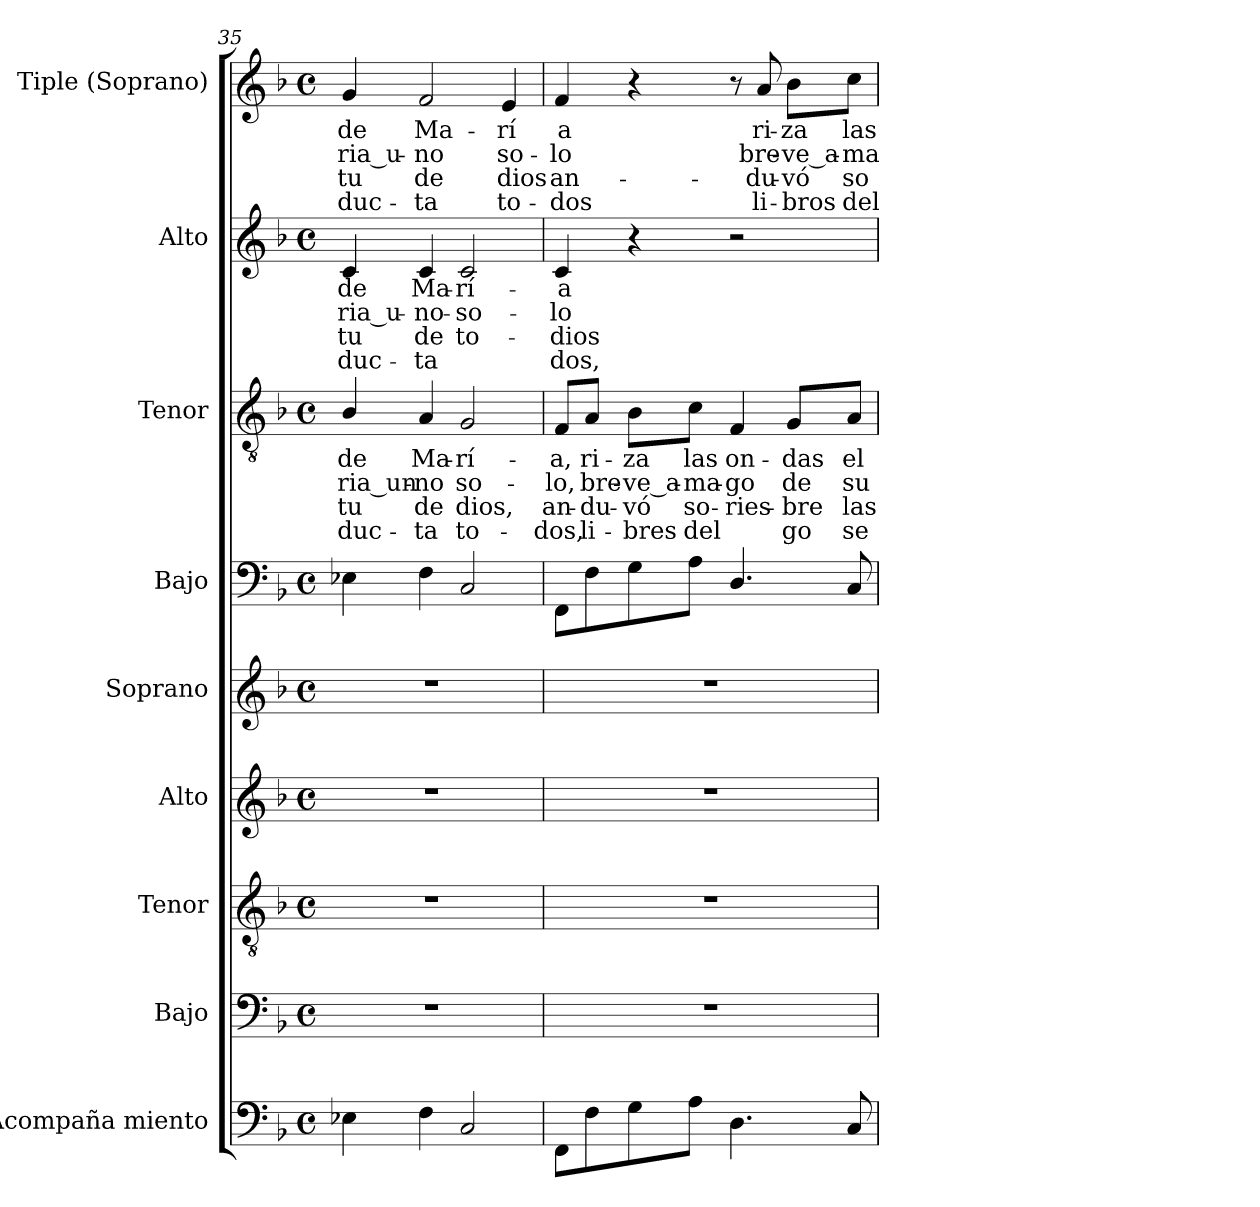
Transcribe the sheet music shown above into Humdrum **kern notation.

**kern	**kern	**kern	**kern	**kern	**kern	**kern	**text	**text	**text	**text	**kern	**text	**text	**text	**text	**kern	**text	**text	**text	**text
*part9	*part8	*part7	*part6	*part5	*part4	*part3	*part3	*part3	*part3	*part3	*part2	*part2	*part2	*part2	*part2	*part1	*part1	*part1	*part1	*part1
*staff9	*staff8	*staff7	*staff6	*staff5	*staff4	*staff3	*staff3	*staff3	*staff3	*staff3	*staff2	*staff2	*staff2	*staff2	*staff2	*staff1	*staff1	*staff1	*staff1	*staff1
*I"Acompaña miento	*I"Bajo	*I"Tenor	*I"Alto	*I"Soprano	*I"Bajo	*I"Tenor	*	*	*	*	*I"Alto	*	*	*	*	*I"Tiple (Soprano)	*	*	*	*
*I'Ac.	*I'B.	*I'T.	*I'A.	*I'S.	*I'B.	*I'T.	*	*	*	*	*I'A.	*	*	*	*	*I'S.	*	*	*	*
!!LO:PB:g=z
*clefF4	*clefF4	*clefGv2	*clefG2	*clefG2	*clefF4	*clefGv2	*	*	*	*	*clefG2	*	*	*	*	*clefG2	*	*	*	*
*	*	*ITrd7c12	*	*	*	*ITrd7c12	*	*	*	*	*	*	*	*	*	*	*	*	*	*
*k[b-]	*k[b-]	*k[b-]	*k[b-]	*k[b-]	*k[b-]	*k[b-]	*	*	*	*	*k[b-]	*	*	*	*	*k[b-]	*	*	*	*
*F:	*F:	*F:	*F:	*F:	*F:	*F:	*	*	*	*	*F:	*	*	*	*	*F:	*	*	*	*
*M4/4	*M4/4	*M4/4	*M4/4	*M4/4	*M4/4	*M4/4	*	*	*	*	*M4/4	*	*	*	*	*M4/4	*	*	*	*
*met(c)	*met(c)	*met(c)	*met(c)	*met(c)	*met(c)	*met(c)	*	*	*	*	*met(c)	*	*	*	*	*met(c)	*	*	*	*
=35	=35	=35	=35	=35	=35	=35	=35	=35	=35	=35	=35	=35	=35	=35	=35	=35	=35	=35	=35	=35
!	!	!	!	!	!	!	!LO:LY:b:color=#000000	!LO:LY:b:color=#000000	!LO:LY:b:color=#000000	!LO:LY:b:color=#000000	!	!	!	!	!	!	!	!	!	!
!	!	!	!	!	!	!	!	!	!	!	!	!LO:LY:b:color=#000000	!LO:LY:b:color=#000000	!LO:LY:b:color=#000000	!LO:LY:b:color=#000000	!	!	!	!	!
!	!	!	!	!	!	!	!	!	!	!	!	!	!	!	!	!	!LO:LY:b:color=#000000	!LO:LY:b:color=#000000	!LO:LY:b:color=#000000	!LO:LY:b:color=#000000
4E-i\	1r	1r	1r	1r	4E-i\	4BB-i/	de	-ria_un-	-tu	-duc-	4ci/	de	-ria_u-	-tu	-duc-	4gi/	de	-ria_u-	-tu	-duc-
!	!	!	!	!	!	!	!LO:LY:b:color=#000000	!LO:LY:b:color=#000000	!LO:LY:b:color=#000000	!LO:LY:b:color=#000000	!	!	!	!	!	!	!	!	!	!
!	!	!	!	!	!	!	!	!	!	!	!	!LO:LY:b:color=#000000	!LO:LY:b:color=#000000	!LO:LY:b:color=#000000	!LO:LY:b:color=#000000	!	!	!	!	!
!	!	!	!	!	!	!	!	!	!	!	!	!	!	!	!	!	!LO:LY:b:color=#000000	!LO:LY:b:color=#000000	!LO:LY:b:color=#000000	!LO:LY:b:color=#000000
4Fi\	.	.	.	.	4Fi\	4AAi/	Ma-	-no	de	-ta	4ci/	Ma-	-no-	de	-ta	2fi/	Ma-	-no	de	-ta
!	!	!	!	!	!	!	!LO:LY:b:color=#000000	!LO:LY:b:color=#000000	!LO:LY:b:color=#000000	!LO:LY:b:color=#000000	!	!	!	!	!	!	!	!	!	!
!	!	!	!	!	!	!	!	!	!	!	!	!LO:LY:b:color=#000000	!LO:LY:b:color=#000000	!LO:LY:b:color=#000000	!	!	!	!	!	!
2Ci/	.	.	.	.	2Ci/	2GGi/	-rí-	so-	dios,	to-	2ci/	-rí-	-so-	to-	.	.	.	.	.	.
!	!	!	!	!	!	!	!	!	!	!	!	!	!	!	!	!	!LO:LY:b:color=#000000	!LO:LY:b:color=#000000	!LO:LY:b:color=#000000	!LO:LY:b:color=#000000
.	.	.	.	.	.	.	.	.	.	.	.	.	.	.	.	4ei/	-rí	so-	dios	to-
=36	=36	=36	=36	=36	=36	=36	=36	=36	=36	=36	=36	=36	=36	=36	=36	=36	=36	=36	=36	=36
!	!	!	!	!	!	!	!LO:LY:b:color=#000000	!LO:LY:b:color=#000000	!LO:LY:b:color=#000000	!LO:LY:b:color=#000000	!	!	!	!	!	!	!	!	!	!
!	!	!	!	!	!	!	!	!	!	!	!	!LO:LY:b:color=#000000	!LO:LY:b:color=#000000	!LO:LY:b:color=#000000	!LO:LY:b:color=#000000	!	!	!	!	!
!	!	!	!	!	!	!	!	!	!	!	!	!	!	!	!	!	!LO:LY:b:color=#000000	!LO:LY:b:color=#000000	!LO:LY:b:color=#000000	!LO:LY:b:color=#000000
8FFi\L	1r	1r	1r	1r	8FFi\L	8FFi/L	-a,	-lo,	an-	-dos,	4ci/	-a	-lo	dios	-dos,	4fi/	a	-lo	an-	-dos
!	!	!	!	!	!	!	!LO:LY:b:color=#000000	!LO:LY:b:color=#000000	!LO:LY:b:color=#000000	!LO:LY:b:color=#000000	!	!	!	!	!	!	!	!	!	!
8Fi\	.	.	.	.	8Fi\	8AAi/J	ri-	bre-	-du-	li-	.	.	.	.	.	.	.	.	.	.
!	!	!	!	!	!	!	!LO:LY:b:color=#000000	!LO:LY:b:color=#000000	!LO:LY:b:color=#000000	!LO:LY:b:color=#000000	!	!	!	!	!	!	!	!	!	!
8Gi\	.	.	.	.	8Gi\	8BB-i\L	-za	-ve_a-	-vó	-bres	4r	.	.	.	.	4r	.	.	.	.
!	!	!	!	!	!	!	!LO:LY:b:color=#000000	!LO:LY:b:color=#000000	!LO:LY:b:color=#000000	!LO:LY:b:color=#000000	!	!	!	!	!	!	!	!	!	!
8Ai\J	.	.	.	.	8Ai\J	8Ci\J	las	-ma-	so-	del	.	.	.	.	.	.	.	.	.	.
!	!	!	!	!	!	!	!LO:LY:b:color=#000000	!LO:LY:b:color=#000000	!LO:LY:b:color=#000000	!	!	!	!	!	!	!	!	!	!	!
4.Di\	.	.	.	.	4.Di/	4FFi/	on-	-go	ries-	.	2r	.	.	.	.	8r	.	.	.	.
!	!	!	!	!	!	!	!	!	!	!	!	!	!	!	!	!	!LO:LY:b:color=#000000	!LO:LY:b:color=#000000	!LO:LY:b:color=#000000	!LO:LY:b:color=#000000
.	.	.	.	.	.	.	.	.	.	.	.	.	.	.	.	8ai/	ri-	bre-	-du-	li-
!	!	!	!	!	!	!	!LO:LY:b:color=#000000	!LO:LY:b:color=#000000	!LO:LY:b:color=#000000	!LO:LY:b:color=#000000	!	!	!	!	!	!	!	!	!	!
!	!	!	!	!	!	!	!	!	!	!	!	!	!	!	!	!	!LO:LY:b:color=#000000	!LO:LY:b:color=#000000	!LO:LY:b:color=#000000	!LO:LY:b:color=#000000
.	.	.	.	.	.	8GGi/L	-das	de	-bre	-go	.	.	.	.	.	8b-i\L	-za	-ve_a-	-vó	-bros
!	!	!	!	!	!	!	!LO:LY:b:color=#000000	!LO:LY:b:color=#000000	!LO:LY:b:color=#000000	!LO:LY:b:color=#000000	!	!	!	!	!	!	!	!	!	!
!	!	!	!	!	!	!	!	!	!	!	!	!	!	!	!	!	!LO:LY:b:color=#000000	!LO:LY:b:color=#000000	!LO:LY:b:color=#000000	!LO:LY:b:color=#000000
8Ci/	.	.	.	.	8Ci/	8AAi/J	el	su	las	se	.	.	.	.	.	8cci\J	las	-ma-	so-	del
=	=	=	=	=	=	=	=	=	=	=	=	=	=	=	=	=	=	=	=	=
*-	*-	*-	*-	*-	*-	*-	*-	*-	*-	*-	*-	*-	*-	*-	*-	*-	*-	*-	*-	*-
